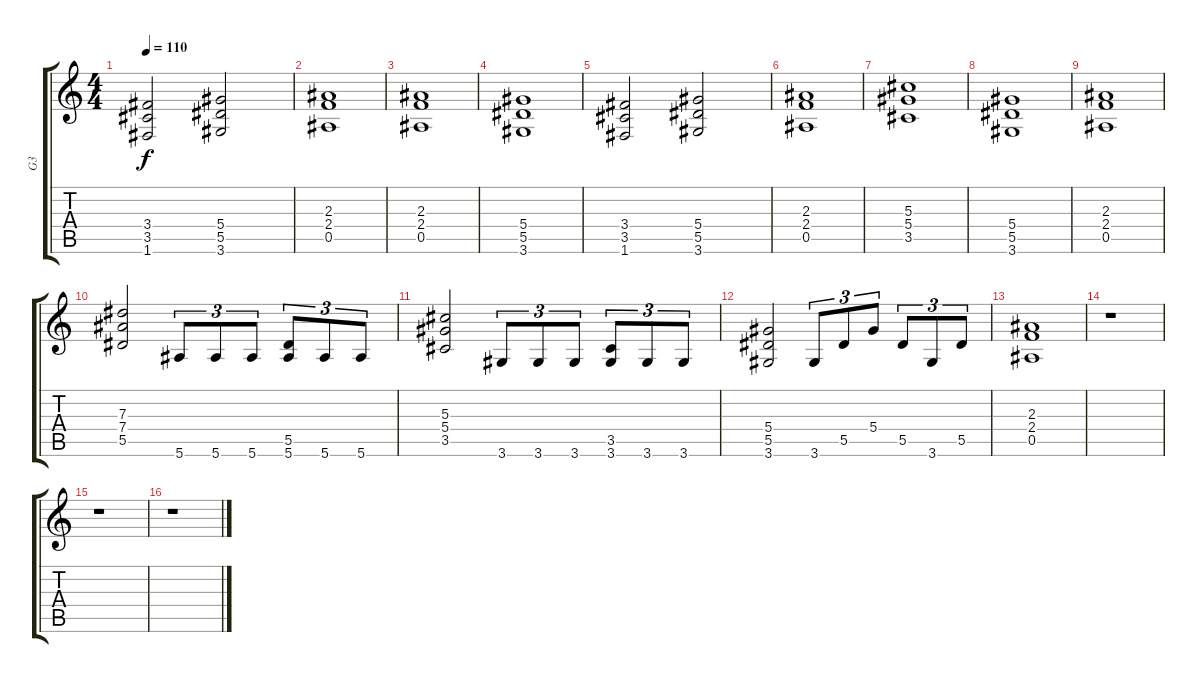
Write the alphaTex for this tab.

\track ("G3" "G3") {instrument overdrivenguitar}
\staff {score tabs}
\tuning (F4 C4 Ab3 Eb3 Bb2 F2) {hide}
\ts (4 4)
\tempo 110
\clef g2
\ks c
(3.4 3.5 1.6).2{dy f} (5.4 5.5 3.6).2 |
(2.3 2.4 0.5).1 |
(2.3 2.4 0.5).1 |
(5.4 5.5 3.6).1 |
(3.4 3.5 1.6).2 (5.4 5.5 3.6).2 |
\section ("" "")
(2.3 2.4 0.5).1 |
(5.3 5.4 3.5).1 |
(5.4 5.5 3.6).1 |
(2.3 2.4 0.5).1 |
(7.3 7.4 5.5).2 5.6.8{tu (3 2)} 5.6.8{tu (3 2)} 5.6.8{tu (3 2)} (5.5 5.6).8{tu (3 2)} 5.6.8{tu (3 2)} 5.6.8{tu (3 2)} |
(5.3 5.4 3.5).2 3.6.8{tu (3 2)} 3.6.8{tu (3 2)} 3.6.8{tu (3 2)} (3.5 3.6).8{tu (3 2)} 3.6.8{tu (3 2)} 3.6.8{tu (3 2)} |
(5.4 5.5 3.6).2 3.6.8{tu (3 2)} 5.5.8{tu (3 2)} 5.4.8{tu (3 2)} 5.5.8{tu (3 2)} 3.6.8{tu (3 2)} 5.5.8{tu (3 2)} |
(2.3 2.4 0.5).1 |
r.1 |
r.1 |
r.1
